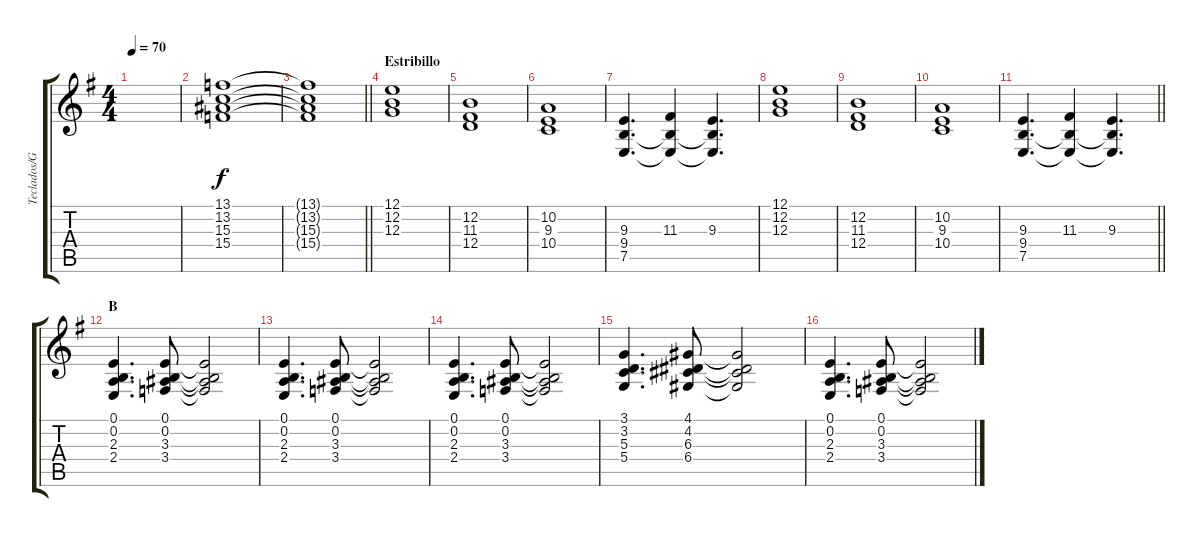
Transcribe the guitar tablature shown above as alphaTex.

\track ("Teclados/Guit. 2" "Teclados/G") {instrument stringensemble2}
\staff {score tabs}
\tuning (E4 B3 G3 D3 A2 E2) {hide}
\ts (4 4)
\tempo 70
\clef g2
\ks g
|
(13.1 13.2 15.3 15.4).1{volume 10} |
\barLineRight lightlight
(13.1{t} 13.2{t} 15.3{t} 15.4{t}).1 |
\section ("" "Estribillo")
(12.1 12.2 12.3).1 |
(12.2 11.3 12.4).1 |
(10.2 9.3 10.4).1 |
(9.3 9.4 7.5).4{d} (11.3 9.4{t} 7.5{t}).4 (9.3 9.4{t} 7.5{t}).4{d} |
(12.1 12.2 12.3).1 |
(12.2 11.3 12.4).1 |
(10.2 9.3 10.4).1 |
\barLineRight lightlight
(9.3 9.4 7.5).4{d} (11.3 9.4{t} 7.5{t}).4 (9.3 9.4{t} 7.5{t}).4{d} |
\section ("" "B")
(0.1 0.2 2.3 2.4).4{d instrument choiraahs} (0.1 0.2 3.3 3.4).8 (0.1{t} 0.2{t} 3.3{t} 3.4{t}).2 |
(0.1 0.2 2.3 2.4).4{d} (0.1 0.2 3.3 3.4).8 (0.1{t} 0.2{t} 3.3{t} 3.4{t}).2 |
(0.1 0.2 2.3 2.4).4{d} (0.1 0.2 3.3 3.4).8 (0.1{t} 0.2{t} 3.3{t} 3.4{t}).2 |
(3.1 3.2 5.3 5.4).4{d} (4.1 4.2 6.3 6.4).8 (4.1{t} 4.2{t} 6.3{t} 6.4{t}).2 |
(0.1 0.2 2.3 2.4).4{d instrument choiraahs} (0.1 0.2 3.3 3.4).8 (0.1{t} 0.2{t} 3.3{t} 3.4{t}).2
